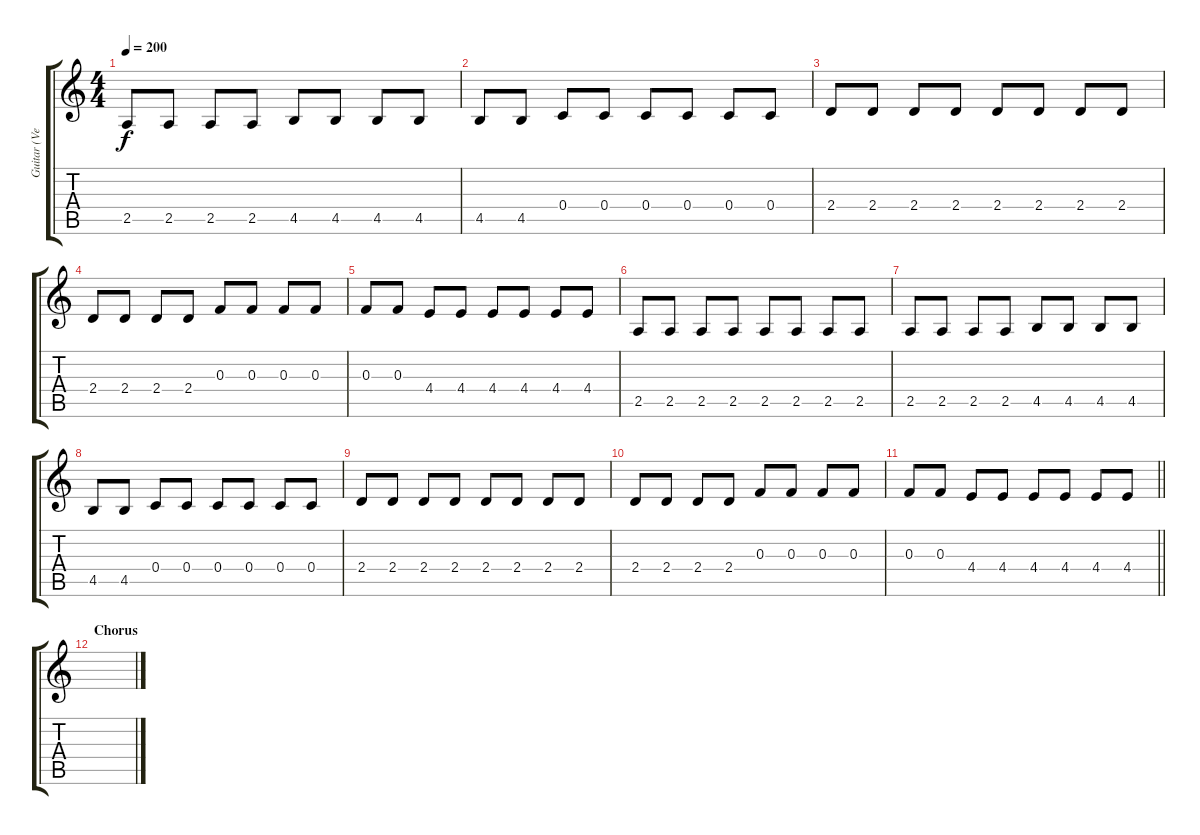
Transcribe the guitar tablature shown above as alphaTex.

\track ("Guitar (Verses)" "Guitar (Ve") {instrument distortionguitar}
\staff {score tabs}
\tuning (D4 A3 F3 C3 G2 D2) {hide}
\ts (4 4)
\tempo 200
\clef g2
\ks c
2.5.8{dy f} 2.5.8 2.5.8 2.5.8 4.5.8 4.5.8 4.5.8 4.5.8 |
4.5.8 4.5.8 0.4.8 0.4.8 0.4.8 0.4.8 0.4.8 0.4.8 |
2.4.8 2.4.8 2.4.8 2.4.8 2.4.8 2.4.8 2.4.8 2.4.8 |
2.4.8 2.4.8 2.4.8 2.4.8 0.3.8 0.3.8 0.3.8 0.3.8 |
0.3.8 0.3.8 4.4.8 4.4.8 4.4.8 4.4.8 4.4.8 4.4.8 |
2.5.8 2.5.8 2.5.8 2.5.8 2.5.8 2.5.8 2.5.8 2.5.8 |
2.5.8 2.5.8 2.5.8 2.5.8 4.5.8 4.5.8 4.5.8 4.5.8 |
4.5.8 4.5.8 0.4.8 0.4.8 0.4.8 0.4.8 0.4.8 0.4.8 |
2.4.8 2.4.8 2.4.8 2.4.8 2.4.8 2.4.8 2.4.8 2.4.8 |
2.4.8 2.4.8 2.4.8 2.4.8 0.3.8 0.3.8 0.3.8 0.3.8 |
\barLineRight lightlight
0.3.8 0.3.8 4.4.8 4.4.8 4.4.8 4.4.8 4.4.8 4.4.8 |
\section ("" "Chorus")
